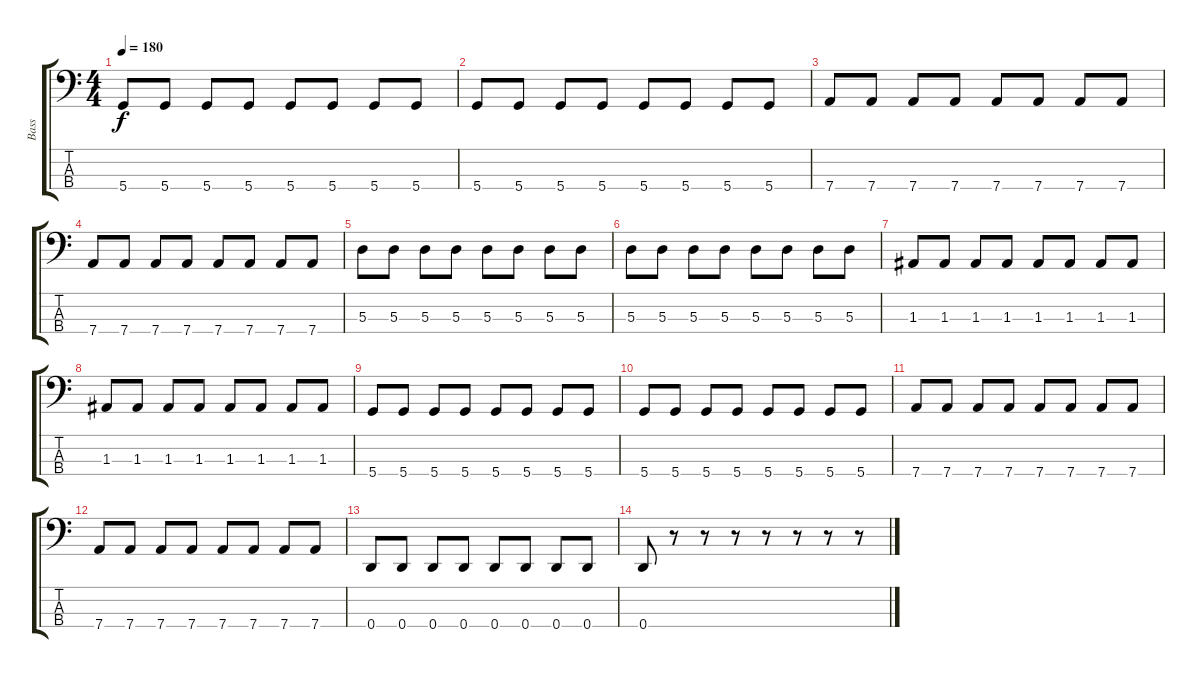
\track ("Bass " "Bass ") {instrument electricbasspick}
\staff {score tabs}
\tuning (G2 D2 A1 D1) {hide}
\ts (4 4)
\tempo 180
\clef f4
\ks c
5.4.8{dy f} 5.4.8 5.4.8 5.4.8 5.4.8 5.4.8 5.4.8 5.4.8 |
5.4.8 5.4.8 5.4.8 5.4.8 5.4.8 5.4.8 5.4.8 5.4.8 |
7.4.8 7.4.8 7.4.8 7.4.8 7.4.8 7.4.8 7.4.8 7.4.8 |
7.4.8 7.4.8 7.4.8 7.4.8 7.4.8 7.4.8 7.4.8 7.4.8 |
5.3.8 5.3.8 5.3.8 5.3.8 5.3.8 5.3.8 5.3.8 5.3.8 |
5.3.8 5.3.8 5.3.8 5.3.8 5.3.8 5.3.8 5.3.8 5.3.8 |
1.3.8 1.3.8 1.3.8 1.3.8 1.3.8 1.3.8 1.3.8 1.3.8 |
1.3.8 1.3.8 1.3.8 1.3.8 1.3.8 1.3.8 1.3.8 1.3.8 |
5.4.8 5.4.8 5.4.8 5.4.8 5.4.8 5.4.8 5.4.8 5.4.8 |
5.4.8 5.4.8 5.4.8 5.4.8 5.4.8 5.4.8 5.4.8 5.4.8 |
7.4.8 7.4.8 7.4.8 7.4.8 7.4.8 7.4.8 7.4.8 7.4.8 |
7.4.8 7.4.8 7.4.8 7.4.8 7.4.8 7.4.8 7.4.8 7.4.8 |
0.4.8 0.4.8 0.4.8 0.4.8 0.4.8 0.4.8 0.4.8 0.4.8 |
0.4.8 r.8 r.8 r.8 r.8 r.8 r.8 r.8
